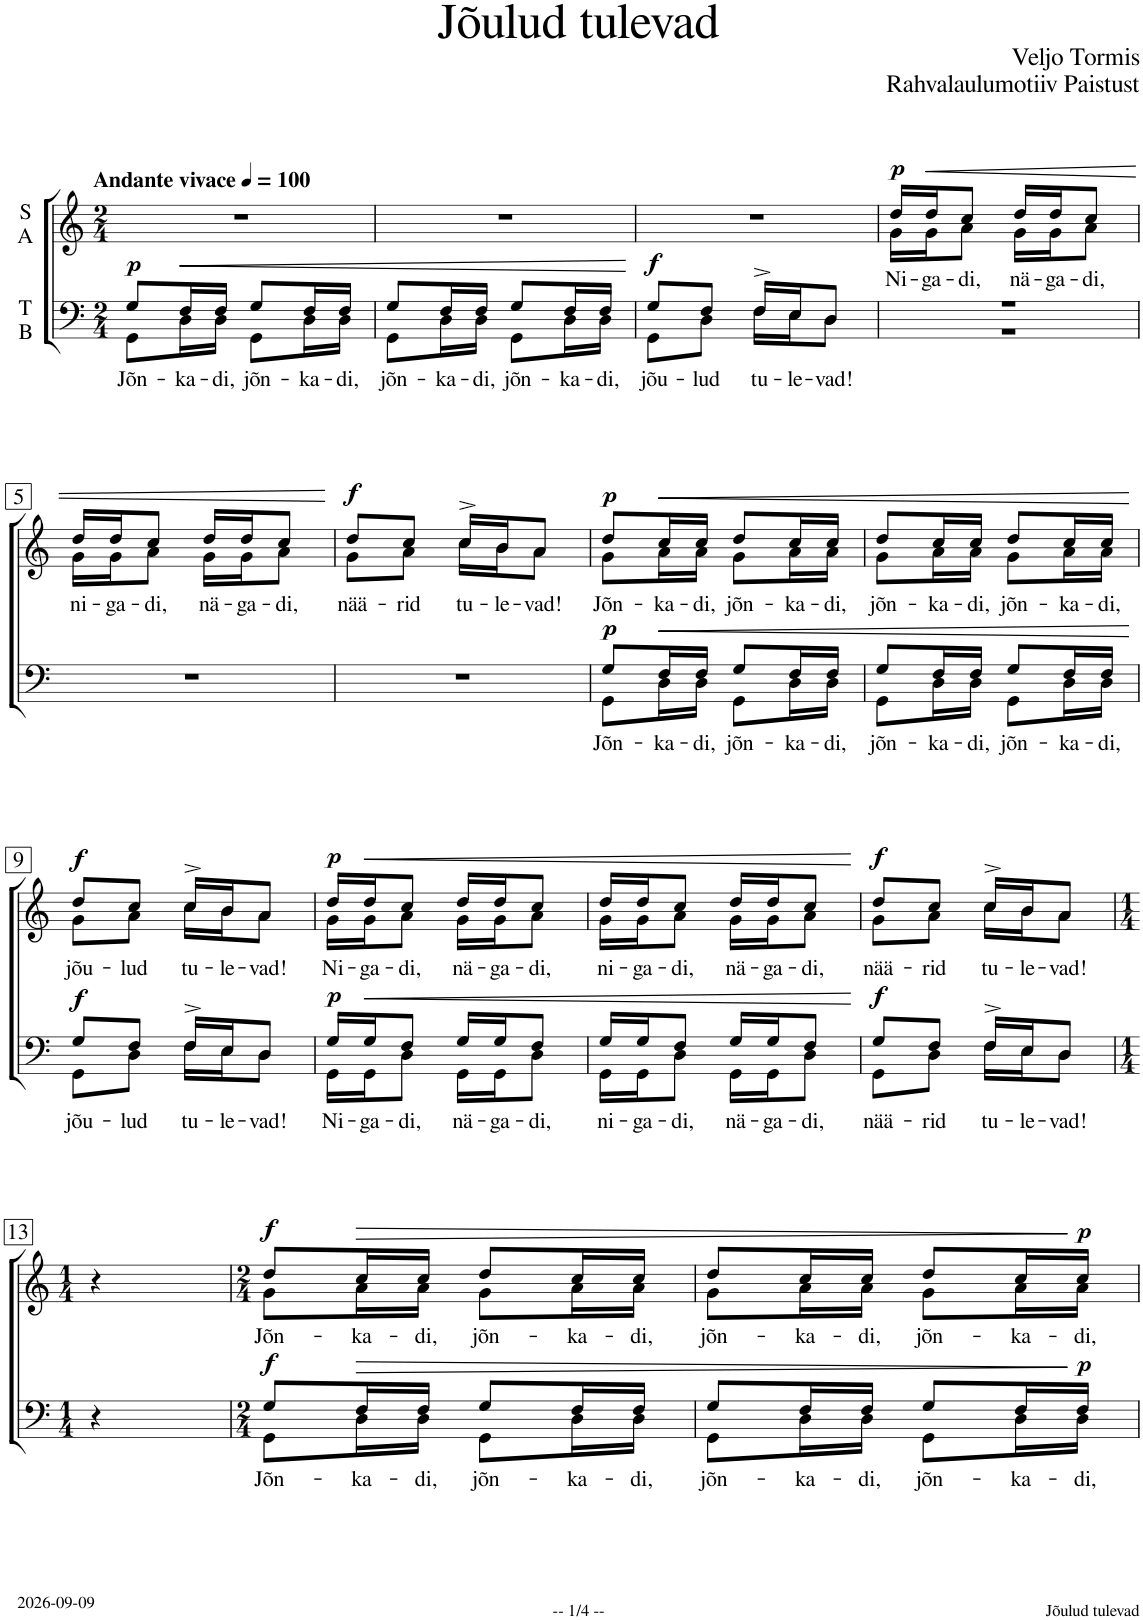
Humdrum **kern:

**kern	**text	**dynam	**kern	**text	**dynam
*part2	*part2	*part2	*part1	*part1	*part1
*staff2	*staff2	*staff2	*staff1	*staff1	*staff1
*I"T B	*	*	*I"S A	*	*
*clefF4	*	*	*clefG2	*	*
*k[]	*	*	*k[]	*	*
*M2/4	*	*	*M2/4	*	*
*MM100	*	*	*MM100	*	*
=1	=1	=1	=1	=1	=1
!	!	!	!LO:TX:a:B:t=Andante vivace	!	!
!	!LO:LY:b	!LO:DY:a	!	!	!
*^	*	*	*	*	*
8G/L	8GG\L	Jõn-	p	2r	.	.
!	!	!LO:LY:b	!LO:HP:b	!	!	!
16F/L	16D\L	-ka-	<	.	.	.
!	!	!LO:LY:b	!	!	!	!
16F/JJ	16D\JJ	-di,	.	.	.	.
!	!	!LO:LY:b	!	!	!	!
8G/L	8GG\L	jõn-	.	.	.	.
!	!	!LO:LY:b	!	!	!	!
16F/L	16D\L	-ka-	.	.	.	.
!	!	!LO:LY:b	!	!	!	!
16F/JJ	16D\JJ	-di,	.	.	.	.
=2	=2	=2	=2	=2	=2	=2
!	!	!LO:LY:b	!	!	!	!
8G/L	8GG\L	jõn-	.	2r	.	.
!	!	!LO:LY:b	!	!	!	!
16F/L	16D\L	-ka-	.	.	.	.
!	!	!LO:LY:b	!	!	!	!
16F/JJ	16D\JJ	-di,	.	.	.	.
!	!	!LO:LY:b	!	!	!	!
8G/L	8GG\L	jõn-	.	.	.	.
!	!	!LO:LY:b	!	!	!	!
16F/L	16D\L	-ka-	.	.	.	.
!	!	!LO:LY:b	!	!	!	!
16F/JJ	16D\JJ	-di,	.	.	.	.
*v	*v	*	*	*	*	*
.	.	[	.	.	.
=3	=3	=3	=3	=3	=3
!	!LO:LY:b	!LO:DY:a	!	!	!
*^	*	*	*	*	*
8G/L	8GG\L	jõu-	f	2r	.	.
!	!	!LO:LY:b	!	!	!	!
8F/J	8D\J	-lud	.	.	.	.
!	!	!LO:LY:b	!	!	!	!
16F^/LL	16F\LL	tu-	.	.	.	.
!	!	!LO:LY:b	!	!	!	!
16E/J	16E\J	-le-	.	.	.	.
!	!	!LO:LY:b	!	!	!	!
8D/J	8D\J	-vad!	.	.	.	.
=4	=4	=4	=4	=4	=4	=4
!	!	!	!	!	!LO:LY:b	!LO:DY:a
*	*	*	*	*^	*	*
2r	2r	.	.	16dd/LL	16g\LL	Ni-	p
!	!	!	!	!	!	!LO:LY:b	!LO:HP:b
.	.	.	.	16dd/J	16g\J	-ga-	<
!	!	!	!	!	!	!LO:LY:b	!
.	.	.	.	8cc/J	8a\J	-di,	.
!	!	!	!	!	!	!LO:LY:b	!
.	.	.	.	16dd/LL	16g\LL	nä-	.
!	!	!	!	!	!	!LO:LY:b	!
.	.	.	.	16dd/J	16g\J	-ga-	.
!	!	!	!	!	!	!LO:LY:b	!
.	.	.	.	8cc/J	8a\J	-di,	.
*v	*v	*	*	*	*	*	*
!!LO:LB:g=z	!!
=5	=5	=5	=5	=5	=5	=5
!	!	!	!	!	!LO:LY:b	!
2r	.	.	16dd/LL	16g\LL	ni-	.
!	!	!	!	!	!LO:LY:b	!
.	.	.	16dd/J	16g\J	-ga-	.
!	!	!	!	!	!LO:LY:b	!
.	.	.	8cc/J	8a\J	-di,	.
!	!	!	!	!	!LO:LY:b	!
.	.	.	16dd/LL	16g\LL	nä-	.
!	!	!	!	!	!LO:LY:b	!
.	.	.	16dd/J	16g\J	-ga-	.
!	!	!	!	!	!LO:LY:b	!
.	.	.	8cc/J	8a\J	-di,	.
*	*	*	*v	*v	*	*
.	.	.	.	.	[
=6	=6	=6	=6	=6	=6
!	!	!	!	!LO:LY:b	!LO:DY:a
*	*	*	*^	*	*
2r	.	.	8dd/L	8g\L	nää-	f
!	!	!	!	!	!LO:LY:b	!
.	.	.	8cc/J	8a\J	-rid	.
!	!	!	!	!	!LO:LY:b	!
.	.	.	16cc^/LL	16cc\LL	tu-	.
!	!	!	!	!	!LO:LY:b	!
.	.	.	16b/J	16b\J	-le-	.
!	!	!	!	!	!LO:LY:b	!
.	.	.	8a/J	8a\J	-vad!	.
=7	=7	=7	=7	=7	=7	=7
!	!LO:LY:b	!LO:DY:a	!	!	!LO:LY:b	!LO:DY:a
*^	*	*	*	*	*	*
8G/L	8GG\L	Jõn-	p	8dd/L	8g\L	Jõn-	p
!	!	!LO:LY:b	!LO:HP:b	!	!	!LO:LY:b	!LO:HP:b
16F/L	16D\L	-ka-	<	16cc/L	16a\L	-ka-	<
!	!	!LO:LY:b	!	!	!	!LO:LY:b	!
16F/JJ	16D\JJ	-di,	.	16cc/JJ	16a\JJ	-di,	.
!	!	!LO:LY:b	!	!	!	!LO:LY:b	!
8G/L	8GG\L	jõn-	.	8dd/L	8g\L	jõn-	.
!	!	!LO:LY:b	!	!	!	!LO:LY:b	!
16F/L	16D\L	-ka-	.	16cc/L	16a\L	-ka-	.
!	!	!LO:LY:b	!	!	!	!LO:LY:b	!
16F/JJ	16D\JJ	-di,	.	16cc/JJ	16a\JJ	-di,	.
=8	=8	=8	=8	=8	=8	=8	=8
!	!	!LO:LY:b	!	!	!	!LO:LY:b	!
8G/L	8GG\L	jõn-	.	8dd/L	8g\L	jõn-	.
!	!	!LO:LY:b	!	!	!	!LO:LY:b	!
16F/L	16D\L	-ka-	.	16cc/L	16a\L	-ka-	.
!	!	!LO:LY:b	!	!	!	!LO:LY:b	!
16F/JJ	16D\JJ	-di,	.	16cc/JJ	16a\JJ	-di,	.
!	!	!LO:LY:b	!	!	!	!LO:LY:b	!
8G/L	8GG\L	jõn-	.	8dd/L	8g\L	jõn-	.
!	!	!LO:LY:b	!	!	!	!LO:LY:b	!
16F/L	16D\L	-ka-	.	16cc/L	16a\L	-ka-	.
!	!	!LO:LY:b	!	!	!	!LO:LY:b	!
16F/JJ	16D\JJ	-di,	.	16cc/JJ	16a\JJ	-di,	.
*v	*v	*	*	*	*	*	*
*	*	*	*v	*v	*	*
.	.	[	.	.	[
!!LO:LB:g=z
=9	=9	=9	=9	=9	=9
!	!LO:LY:b	!LO:DY:a	!	!LO:LY:b	!LO:DY:a
*^	*	*	*^	*	*
8G/L	8GG\L	jõu-	f	8dd/L	8g\L	jõu-	f
!	!	!LO:LY:b	!	!	!	!LO:LY:b	!
8F/J	8D\J	-lud	.	8cc/J	8a\J	-lud	.
!	!	!LO:LY:b	!	!	!	!LO:LY:b	!
16F^/LL	16F\LL	tu-	.	16cc^/LL	16cc\LL	tu-	.
!	!	!LO:LY:b	!	!	!	!LO:LY:b	!
16E/J	16E\J	-le-	.	16b/J	16b\J	-le-	.
!	!	!LO:LY:b	!	!	!	!LO:LY:b	!
8D/J	8D\J	-vad!	.	8a/J	8a\J	-vad!	.
=10	=10	=10	=10	=10	=10	=10	=10
!	!	!LO:LY:b	!LO:DY:a	!	!	!LO:LY:b	!LO:DY:a
16G/LL	16GG\LL	Ni-	p	16dd/LL	16g\LL	Ni-	p
!	!	!LO:LY:b	!LO:HP:b	!	!	!LO:LY:b	!LO:HP:b
16G/J	16GG\J	-ga-	<	16dd/J	16g\J	-ga-	<
!	!	!LO:LY:b	!	!	!	!LO:LY:b	!
8F/J	8D\J	-di,	.	8cc/J	8a\J	-di,	.
!	!	!LO:LY:b	!	!	!	!LO:LY:b	!
16G/LL	16GG\LL	nä-	.	16dd/LL	16g\LL	nä-	.
!	!	!LO:LY:b	!	!	!	!LO:LY:b	!
16G/J	16GG\J	-ga-	.	16dd/J	16g\J	-ga-	.
!	!	!LO:LY:b	!	!	!	!LO:LY:b	!
8F/J	8D\J	-di,	.	8cc/J	8a\J	-di,	.
=11	=11	=11	=11	=11	=11	=11	=11
!	!	!LO:LY:b	!	!	!	!LO:LY:b	!
16G/LL	16GG\LL	ni-	.	16dd/LL	16g\LL	ni-	.
!	!	!LO:LY:b	!	!	!	!LO:LY:b	!
16G/J	16GG\J	-ga-	.	16dd/J	16g\J	-ga-	.
!	!	!LO:LY:b	!	!	!	!LO:LY:b	!
8F/J	8D\J	-di,	.	8cc/J	8a\J	-di,	.
!	!	!LO:LY:b	!	!	!	!LO:LY:b	!
16G/LL	16GG\LL	nä-	.	16dd/LL	16g\LL	nä-	.
!	!	!LO:LY:b	!	!	!	!LO:LY:b	!
16G/J	16GG\J	-ga-	.	16dd/J	16g\J	-ga-	.
!	!	!LO:LY:b	!	!	!	!LO:LY:b	!
8F/J	8D\J	-di,	.	8cc/J	8a\J	-di,	.
*v	*v	*	*	*	*	*	*
*	*	*	*v	*v	*	*
.	.	[	.	.	[
=12	=12	=12	=12	=12	=12
!	!LO:LY:b	!LO:DY:a	!	!LO:LY:b	!LO:DY:a
*^	*	*	*^	*	*
8G/L	8GG\L	nää-	f	8dd/L	8g\L	nää-	f
!	!	!LO:LY:b	!	!	!	!LO:LY:b	!
8F/J	8D\J	-rid	.	8cc/J	8a\J	-rid	.
!	!	!LO:LY:b	!	!	!	!LO:LY:b	!
16F^/LL	16F\LL	tu-	.	16cc^/LL	16cc\LL	tu-	.
!	!	!LO:LY:b	!	!	!	!LO:LY:b	!
16E/J	16E\J	-le-	.	16b/J	16b\J	-le-	.
!	!	!LO:LY:b	!	!	!	!LO:LY:b	!
8D/J	8D\J	-vad!	.	8a/J	8a\J	-vad!	.
*v	*v	*	*	*	*	*	*
*	*	*	*v	*v	*	*
!!LO:LB:g=z
=13	=13	=13	=13	=13	=13
*M1/4	*	*	*M1/4	*	*
4r	.	.	4r	.	.
=14	=14	=14	=14	=14	=14
*M2/4	*	*	*M2/4	*	*
!	!LO:LY:b	!LO:DY:a	!	!LO:LY:b	!LO:DY:a
*^	*	*	*^	*	*
8G/L	8GG\L	Jõn-	f	8dd/L	8g\L	Jõn-	f
!	!	!LO:LY:b	!LO:HP:b	!	!	!LO:LY:b	!LO:HP:b
16F/L	16D\L	-ka-	>	16cc/L	16a\L	-ka-	>
!	!	!LO:LY:b	!	!	!	!LO:LY:b	!
16F/JJ	16D\JJ	-di,	.	16cc/JJ	16a\JJ	-di,	.
!	!	!LO:LY:b	!	!	!	!LO:LY:b	!
8G/L	8GG\L	jõn-	.	8dd/L	8g\L	jõn-	.
!	!	!LO:LY:b	!	!	!	!LO:LY:b	!
16F/L	16D\L	-ka-	.	16cc/L	16a\L	-ka-	.
!	!	!LO:LY:b	!	!	!	!LO:LY:b	!
16F/JJ	16D\JJ	-di,	.	16cc/JJ	16a\JJ	-di,	.
=15	=15	=15	=15	=15	=15	=15	=15
!	!	!LO:LY:b	!	!	!	!LO:LY:b	!
8G/L	8GG\L	jõn-	.	8dd/L	8g\L	jõn-	.
!	!	!LO:LY:b	!	!	!	!LO:LY:b	!
16F/L	16D\L	-ka-	.	16cc/L	16a\L	-ka-	.
!	!	!LO:LY:b	!	!	!	!LO:LY:b	!
16F/JJ	16D\JJ	-di,	.	16cc/JJ	16a\JJ	-di,	.
!	!	!LO:LY:b	!	!	!	!LO:LY:b	!
8G/L	8GG\L	jõn-	.	8dd/L	8g\L	jõn-	.
!	!	!LO:LY:b	!	!	!	!LO:LY:b	!
16F/L	16D\L	-ka-	.	16cc/L	16a\L	-ka-	.
!	!	!LO:LY:b	!LO:DY:n=1:a	!	!	!LO:LY:b	!LO:DY:n=1:a
16F/JJ	16D\JJ	-di,	] p	16cc/JJ	16a\JJ	-di,	] p
*v	*v	*	*	*	*	*	*
*	*	*	*v	*v	*	*
=	=	=	=	=	=
*-	*-	*-	*-	*-	*-
